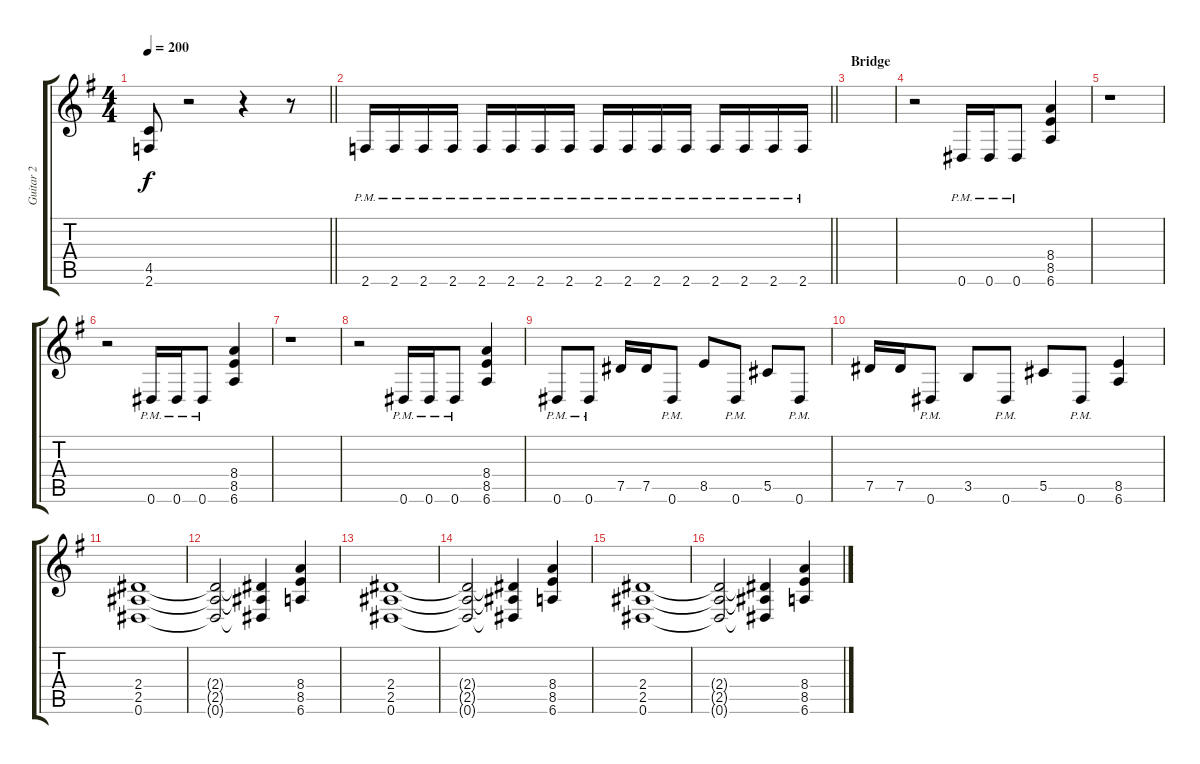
\track ("Guitar 2" "Guitar 2") {instrument distortionguitar}
\staff {score tabs}
\tuning (Eb4 Bb3 Gb3 Db3 Ab2 Eb2) {hide}
\ts (4 4)
\tempo 200
\clef g2
\barLineRight lightlight
\ks eminor
(4.5 2.6).8{dy f} r.2 r.4 r.8 |
\barLineRight lightlight
2.6{pm}.16 2.6{pm}.16 2.6{pm}.16 2.6{pm}.16 2.6{pm}.16 2.6{pm}.16 2.6{pm}.16 2.6{pm}.16 2.6{pm}.16 2.6{pm}.16 2.6{pm}.16 2.6{pm}.16 2.6{pm}.16 2.6{pm}.16 2.6{pm}.16 2.6{pm}.16 |
\section ("" "Bridge")
|
r.2 0.6{pm}.16 0.6{pm}.16 0.6{pm}.8 (8.4 8.5 6.6).4 |
r.1 |
r.2 0.6{pm}.16 0.6{pm}.16 0.6{pm}.8 (8.4 8.5 6.6).4 |
r.1 |
r.2 0.6{pm}.16 0.6{pm}.16 0.6{pm}.8 (8.4 8.5 6.6).4 |
0.6{pm}.8 0.6{pm}.8 7.5.16 7.5.16 0.6{pm}.8 8.5.8 0.6{pm}.8 5.5.8 0.6{pm}.8 |
7.5.16 7.5.16 0.6{pm}.8 3.5.8 0.6{pm}.8 5.5.8 0.6{pm}.8 (8.5 6.6).4 |
(2.4 2.5 0.6).1 |
(2.4{t} 2.5{t} 0.6{t}).2 (2.4{t} 2.5{t} 0.6{t}).4 (8.4 8.5 6.6).4 |
(2.4 2.5 0.6).1 |
(2.4{t} 2.5{t} 0.6{t}).2 (2.4{t} 2.5{t} 0.6{t}).4 (8.4 8.5 6.6).4 |
(2.4 2.5 0.6).1 |
(2.4{t} 2.5{t} 0.6{t}).2 (2.4{t} 2.5{t} 0.6{t}).4 (8.4 8.5 6.6).4
